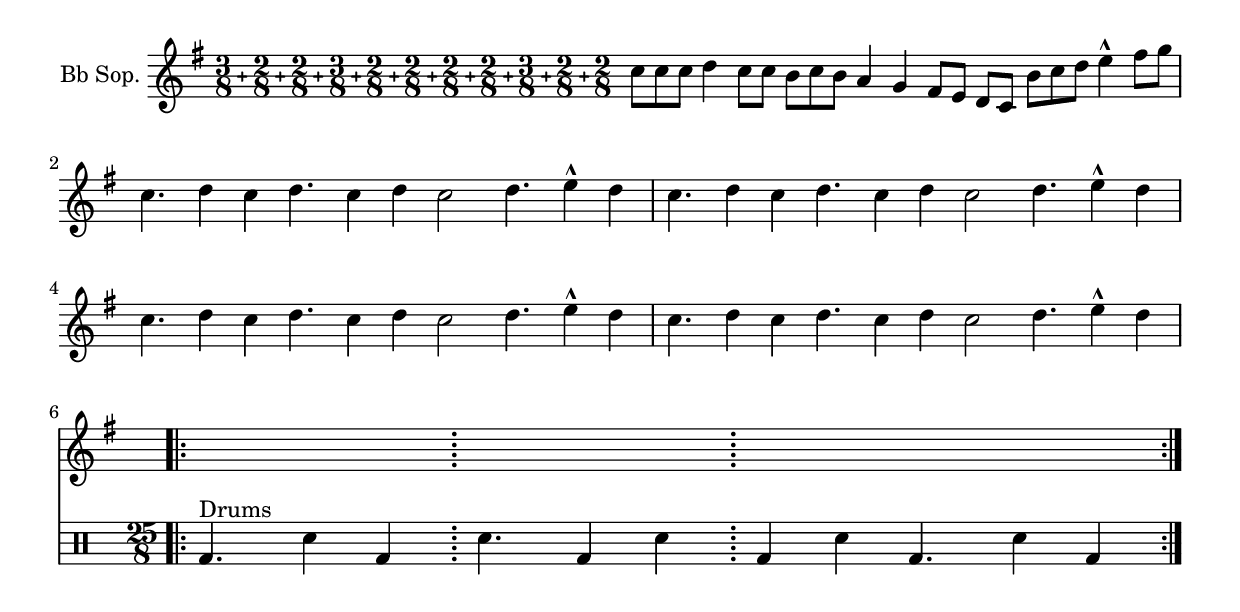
%% Do not edit this file; it is automatically
%% generated from LSR http://lsr.dsi.unimi.it
%% This file is in the public domain.
\version "2.13.10"

\header {
  lsrtags = "rhythms, percussion"

  texidoc = "
Though the polymetric time signature shown was not the most essential
item here, it has been included to show the beat of this piece (which
is the template of a real Balkan song!).

"
  doctitle = "Heavily customized polymetric time signatures"
} % begin verbatim

#(define plus (markup #:vcenter "+"))
#(define ((custom-time-signature one two three four five six
           seven eight nine ten eleven num) grob)
            (grob-interpret-markup grob
              (markup #:override '(baseline-skip . 0) #:number
                (#:line (
                    (#:column (one num)) plus
                    (#:column (two num)) plus
                    (#:column (three num)) plus
                    (#:column (four num)) plus
                    (#:column (five num)) plus
                    (#:column (six num)) plus
                    (#:column (seven num)) plus
                    (#:column (eight num)) plus
                    (#:column (nine num)) plus
                    (#:column (ten num)) plus
                    (#:column (eleven num)))))))

melody = \relative c'' {
  \set Staff.instrumentName = #"Bb Sop."
  \key g \major
  #(set-time-signature 25 8 '(3 2 2 3 2 2 2 2 3 2 2))
  \override Staff.TimeSignature #'stencil =
    #(custom-time-signature "3" "2" "2" "3" "2" "2"
      "2" "2" "3" "2" "2" "8")
  c8 c c d4 c8 c b c b a4 g fis8 e d c b' c d e4-^ fis8 g \break
  c,4. d4 c4 d4. c4 d c2 d4. e4-^ d4
  c4. d4 c4 d4. c4 d c2 d4. e4-^ d4 \break
  c4. d4 c4 d4. c4 d c2 d4. e4-^ d4
  c4. d4 c4 d4. c4 d c2 d4. e4-^ d4 \break
}

drum = \new DrumStaff \drummode {
  \bar "|:" bd4.^\markup { "Drums" } sn4 bd \bar ":" sn4.
  bd4 sn \bar ":" bd sn bd4. sn4 bd \bar ":|"
}

{
  \melody
  \drum
}
